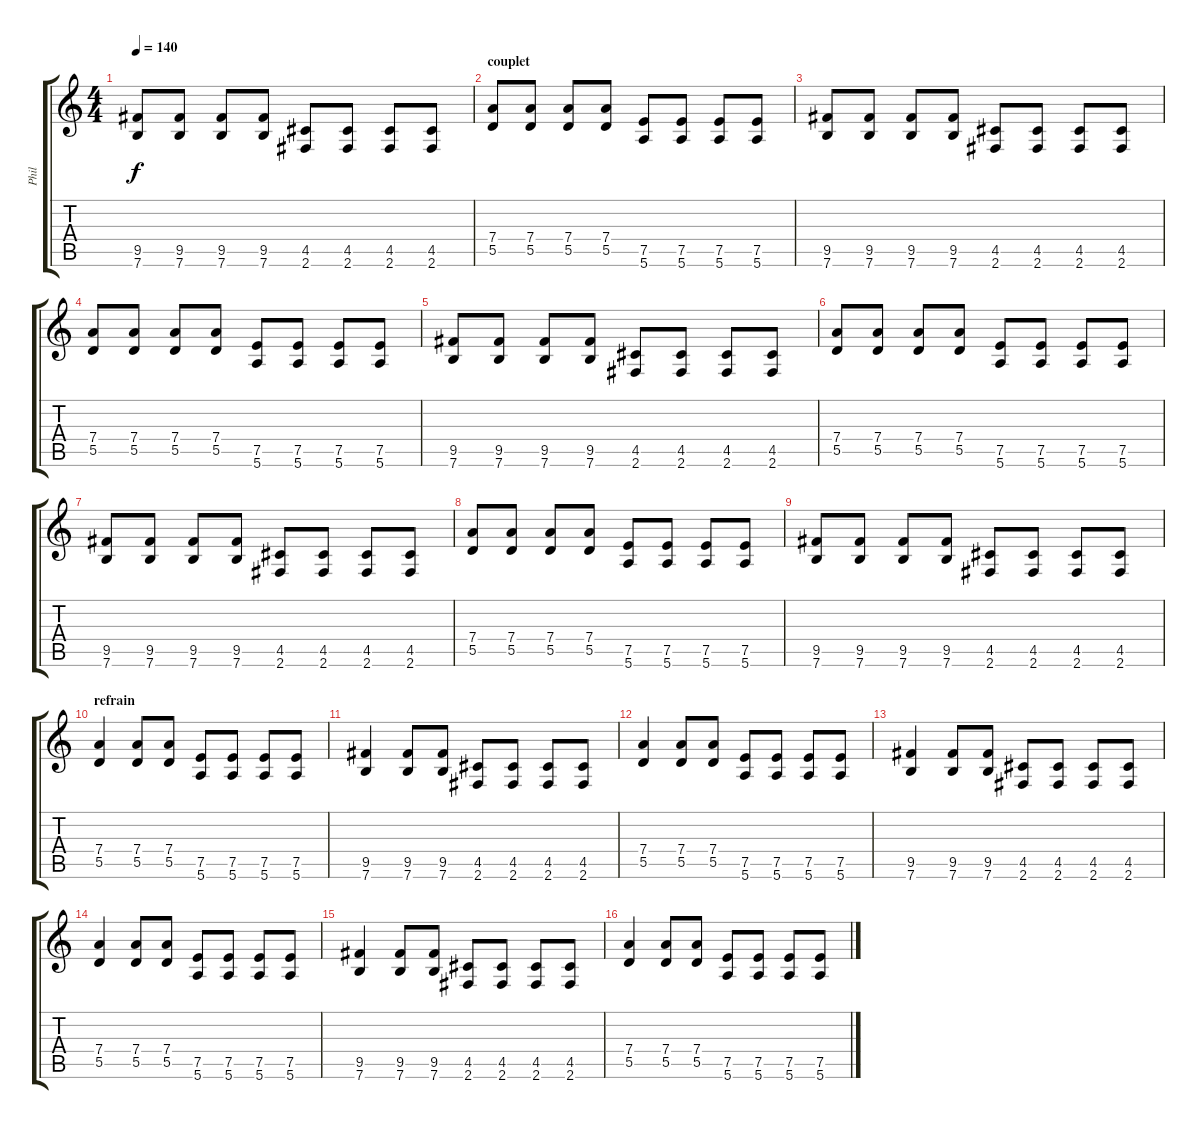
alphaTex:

\track ("Phil" "Phil") {instrument overdrivenguitar}
\staff {score tabs}
\tuning (E4 B3 G3 D3 A2 E2) {hide}
\ts (4 4)
\tempo 140
\clef g2
\ks c
(9.5 7.6).8{dy f} (9.5 7.6).8 (9.5 7.6).8 (9.5 7.6).8 (4.5 2.6).8 (4.5 2.6).8 (4.5 2.6).8 (4.5 2.6).8 |
\section ("" "couplet")
(7.4 5.5).8{volume 11} (7.4 5.5).8 (7.4 5.5).8 (7.4 5.5).8 (7.5 5.6).8 (7.5 5.6).8 (7.5 5.6).8 (7.5 5.6).8 |
(9.5 7.6).8 (9.5 7.6).8 (9.5 7.6).8 (9.5 7.6).8 (4.5 2.6).8 (4.5 2.6).8 (4.5 2.6).8 (4.5 2.6).8 |
(7.4 5.5).8{volume 11} (7.4 5.5).8 (7.4 5.5).8 (7.4 5.5).8 (7.5 5.6).8 (7.5 5.6).8 (7.5 5.6).8 (7.5 5.6).8 |
(9.5 7.6).8 (9.5 7.6).8 (9.5 7.6).8 (9.5 7.6).8 (4.5 2.6).8 (4.5 2.6).8 (4.5 2.6).8 (4.5 2.6).8 |
(7.4 5.5).8{volume 11} (7.4 5.5).8 (7.4 5.5).8 (7.4 5.5).8 (7.5 5.6).8 (7.5 5.6).8 (7.5 5.6).8 (7.5 5.6).8 |
(9.5 7.6).8 (9.5 7.6).8 (9.5 7.6).8 (9.5 7.6).8 (4.5 2.6).8 (4.5 2.6).8 (4.5 2.6).8 (4.5 2.6).8 |
(7.4 5.5).8{volume 11} (7.4 5.5).8 (7.4 5.5).8 (7.4 5.5).8 (7.5 5.6).8 (7.5 5.6).8 (7.5 5.6).8 (7.5 5.6).8 |
(9.5 7.6).8 (9.5 7.6).8 (9.5 7.6).8 (9.5 7.6).8 (4.5 2.6).8 (4.5 2.6).8 (4.5 2.6).8 (4.5 2.6).8 |
\section ("" "refrain")
(7.4 5.5).4{volume 16} (7.4 5.5).8 (7.4 5.5).8 (7.5 5.6).8 (7.5 5.6).8 (7.5 5.6).8 (7.5 5.6).8 |
(9.5 7.6).4 (9.5 7.6).8 (9.5 7.6).8 (4.5 2.6).8 (4.5 2.6).8 (4.5 2.6).8 (4.5 2.6).8 |
(7.4 5.5).4{volume 16} (7.4 5.5).8 (7.4 5.5).8 (7.5 5.6).8 (7.5 5.6).8 (7.5 5.6).8 (7.5 5.6).8 |
(9.5 7.6).4 (9.5 7.6).8 (9.5 7.6).8 (4.5 2.6).8 (4.5 2.6).8 (4.5 2.6).8 (4.5 2.6).8 |
(7.4 5.5).4{volume 16} (7.4 5.5).8 (7.4 5.5).8 (7.5 5.6).8 (7.5 5.6).8 (7.5 5.6).8 (7.5 5.6).8 |
(9.5 7.6).4 (9.5 7.6).8 (9.5 7.6).8 (4.5 2.6).8 (4.5 2.6).8 (4.5 2.6).8 (4.5 2.6).8 |
(7.4 5.5).4{volume 16} (7.4 5.5).8 (7.4 5.5).8 (7.5 5.6).8 (7.5 5.6).8 (7.5 5.6).8 (7.5 5.6).8
